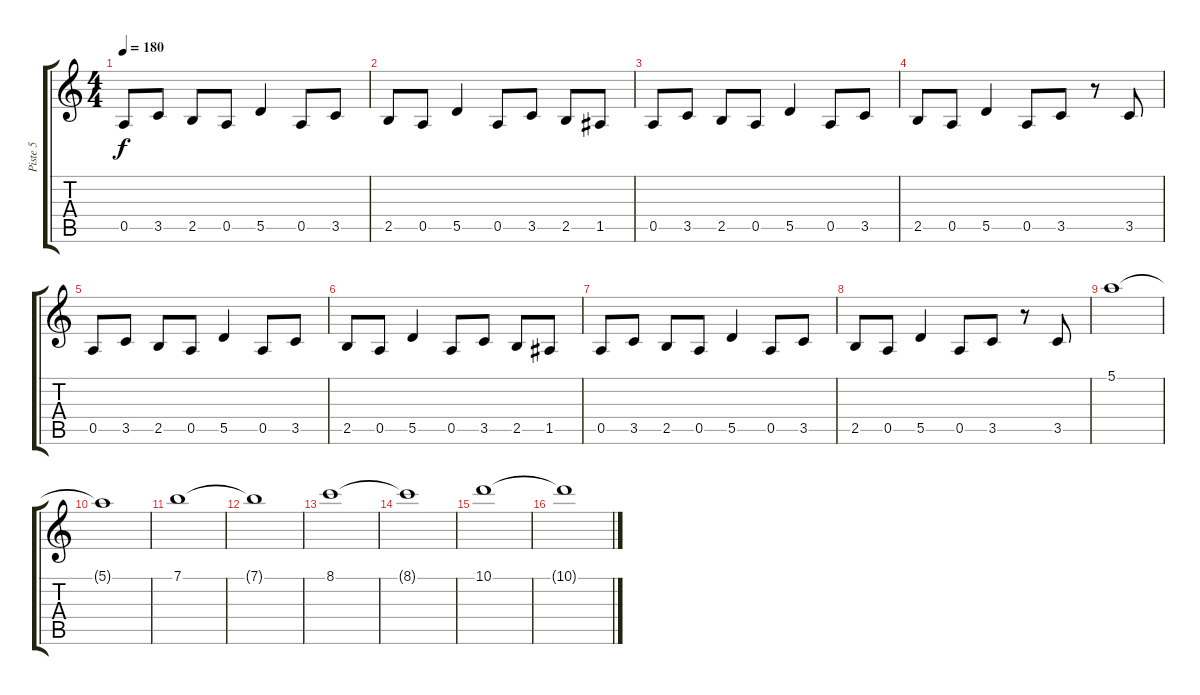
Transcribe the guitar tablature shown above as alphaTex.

\track ("Piste 5" "Piste 5") {instrument distortionguitar}
\staff {score tabs}
\tuning (E4 B3 G3 D3 A2 E2) {hide}
\ts (4 4)
\tempo 180
\clef g2
\ks c
0.5.8{dy f} 3.5.8 2.5.8 0.5.8 5.5.4 0.5.8 3.5.8 |
2.5.8 0.5.8 5.5.4 0.5.8 3.5.8 2.5.8 1.5.8 |
0.5.8 3.5.8 2.5.8 0.5.8 5.5.4 0.5.8 3.5.8 |
2.5.8 0.5.8 5.5.4 0.5.8 3.5.8 r.8 3.5.8 |
0.5.8 3.5.8 2.5.8 0.5.8 5.5.4 0.5.8 3.5.8 |
2.5.8 0.5.8 5.5.4 0.5.8 3.5.8 2.5.8 1.5.8 |
0.5.8 3.5.8 2.5.8 0.5.8 5.5.4 0.5.8 3.5.8 |
2.5.8 0.5.8 5.5.4 0.5.8 3.5.8 r.8 3.5.8 |
5.1.1 |
5.1{t}.1 |
7.1.1 |
7.1{t}.1 |
8.1.1 |
8.1{t}.1 |
10.1.1 |
10.1{t}.1
